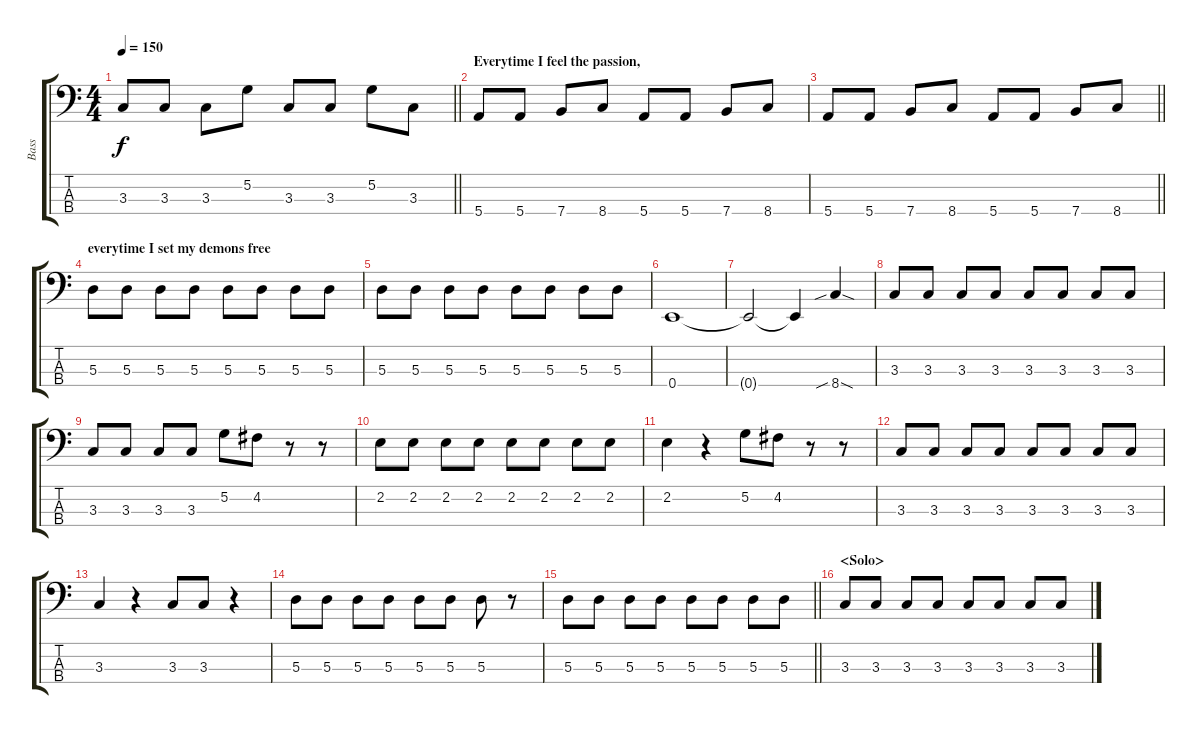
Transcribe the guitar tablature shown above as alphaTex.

\track ("Bass" "Bass") {instrument electricbassfinger}
\staff {score tabs}
\tuning (G2 D2 A1 E1) {hide}
\ts (4 4)
\tempo 150
\clef f4
\barLineRight lightlight
\ks c
3.3.8{dy f} 3.3.8 3.3.8 5.2.8 3.3.8 3.3.8 5.2.8 3.3.8 |
\section ("" "Everytime I feel the passion,")
5.4.8 5.4.8 7.4.8 8.4.8 5.4.8 5.4.8 7.4.8 8.4.8 |
\barLineRight lightlight
5.4.8 5.4.8 7.4.8 8.4.8 5.4.8 5.4.8 7.4.8 8.4.8 |
\section ("" "everytime I set my demons free")
5.3.8 5.3.8 5.3.8 5.3.8 5.3.8 5.3.8 5.3.8 5.3.8 |
5.3.8 5.3.8 5.3.8 5.3.8 5.3.8 5.3.8 5.3.8 5.3.8 |
0.4.1 |
0.4{t}.2 0.4{t}.4 8.4{sib sod}.4 |
3.3.8 3.3.8 3.3.8 3.3.8 3.3.8 3.3.8 3.3.8 3.3.8 |
3.3.8 3.3.8 3.3.8 3.3.8 5.2.8 4.2.8 r.8 r.8 |
2.2.8 2.2.8 2.2.8 2.2.8 2.2.8 2.2.8 2.2.8 2.2.8 |
2.2.4 r.4 5.2.8 4.2.8 r.8 r.8 |
3.3.8 3.3.8 3.3.8 3.3.8 3.3.8 3.3.8 3.3.8 3.3.8 |
3.3.4 r.4 3.3.8 3.3.8 r.4 |
5.3.8 5.3.8 5.3.8 5.3.8 5.3.8 5.3.8 5.3.8 r.8 |
\barLineRight lightlight
5.3.8 5.3.8 5.3.8 5.3.8 5.3.8 5.3.8 5.3.8 5.3.8 |
\section ("" "<Solo>")
3.3.8 3.3.8 3.3.8 3.3.8 3.3.8 3.3.8 3.3.8 3.3.8
